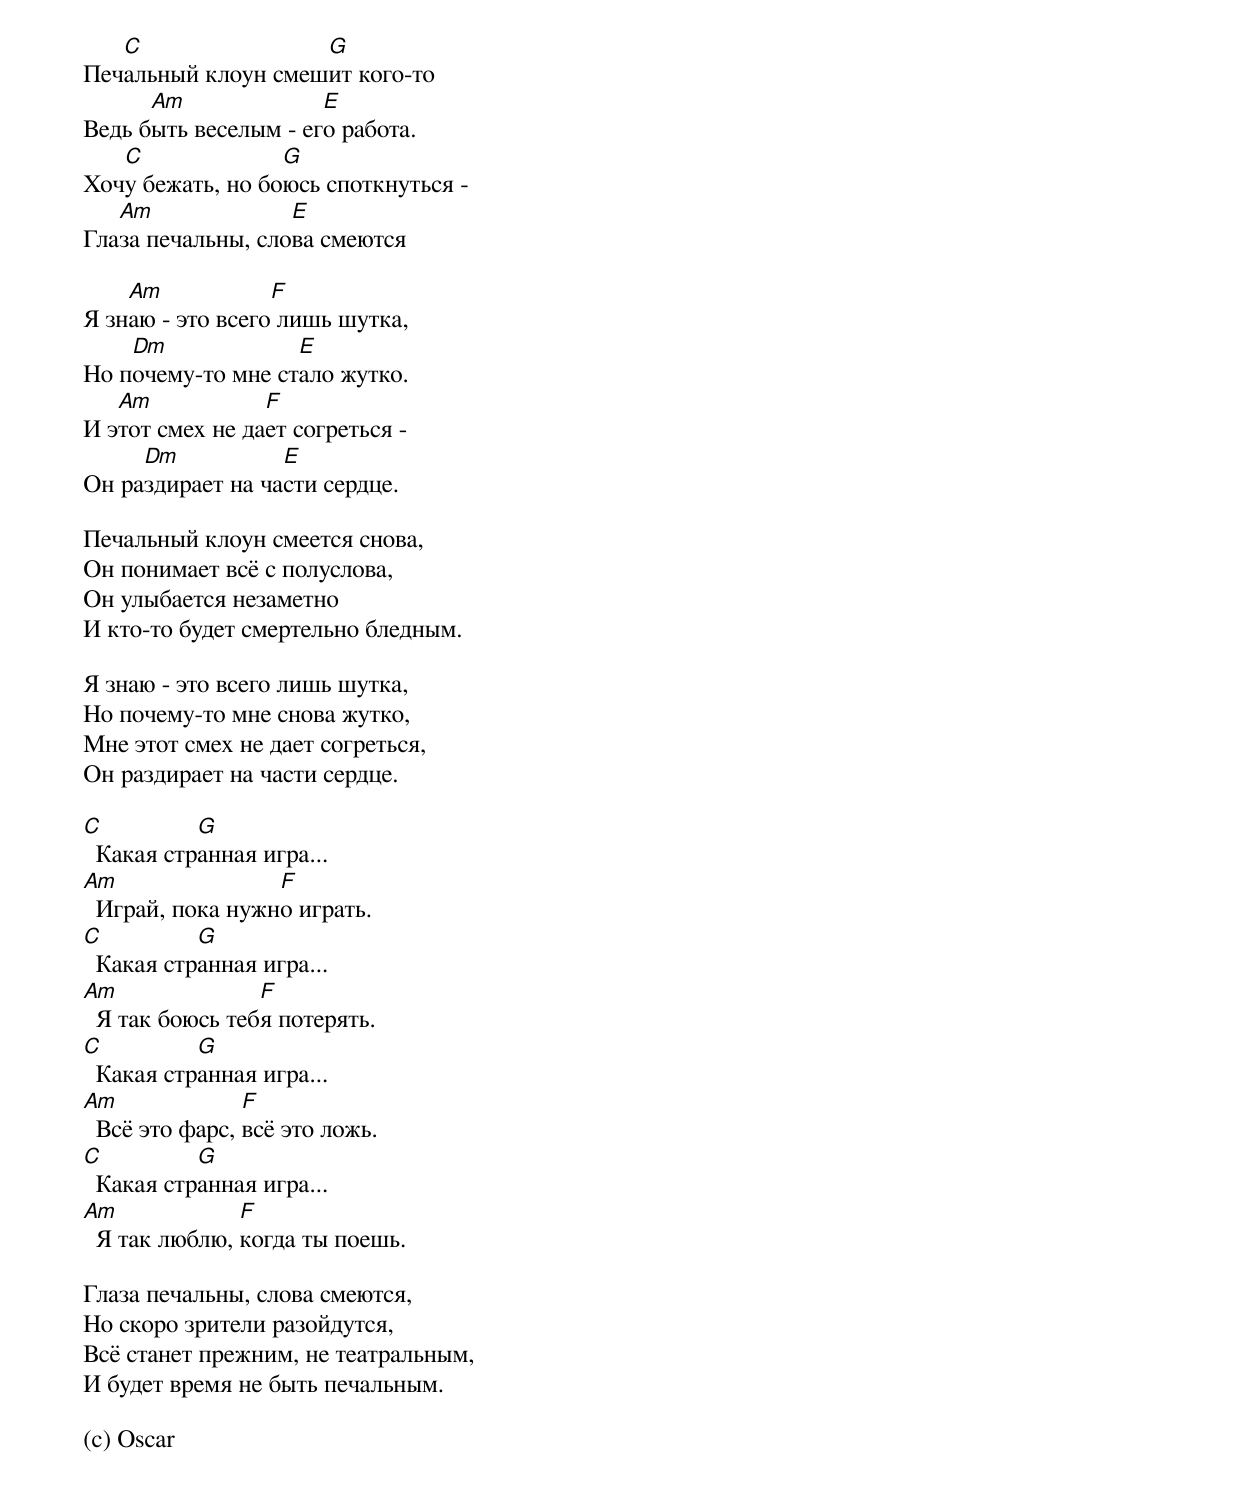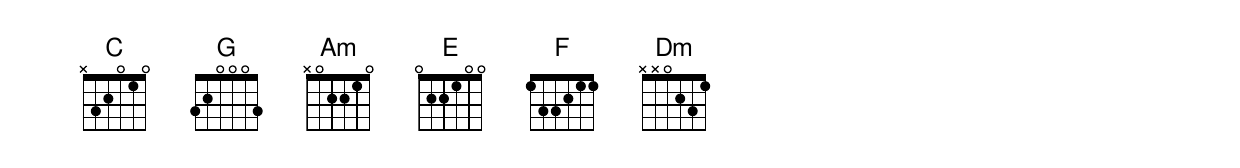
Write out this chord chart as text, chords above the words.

   C                G
Печальный клоун смешит кого-то
      Am              E
Ведь быть веселым - его работа.
   C              G
Хочу бежать, но боюсь споткнуться -
   Am              E
Глаза печальны, слова смеются

    Am            F
Я знаю - это всего лишь шутка,
    Dm             E
Но почему-то мне стало жутко.
   Am            F
И этот смех не дает согреться -
     Dm           E
Он раздирает на части сердце.

Печальный клоун смеется снова,
Он понимает всё с полуслова,
Он улыбается незаметно
И кто-то будет смертельно бледным.

Я знаю - это всего лишь шутка,
Но почему-то мне снова жутко,
Мне этот смех не дает согреться,
Он раздирает на части сердце.

C          G
  Какая странная игра...
Am                F
  Играй, пока нужно играть.
C          G
  Какая странная игра...
Am               F
  Я так боюсь тебя потерять.
C          G
  Какая странная игра...
Am              F
  Всё это фарс, всё это ложь.
C          G
  Какая странная игра...
Am             F
  Я так люблю, когда ты поешь.

Глаза печальны, слова смеются,
Но скоро зрители разойдутся,
Всё станет прежним, не театральным,
И будет время не быть печальным.

(c) Oscar
